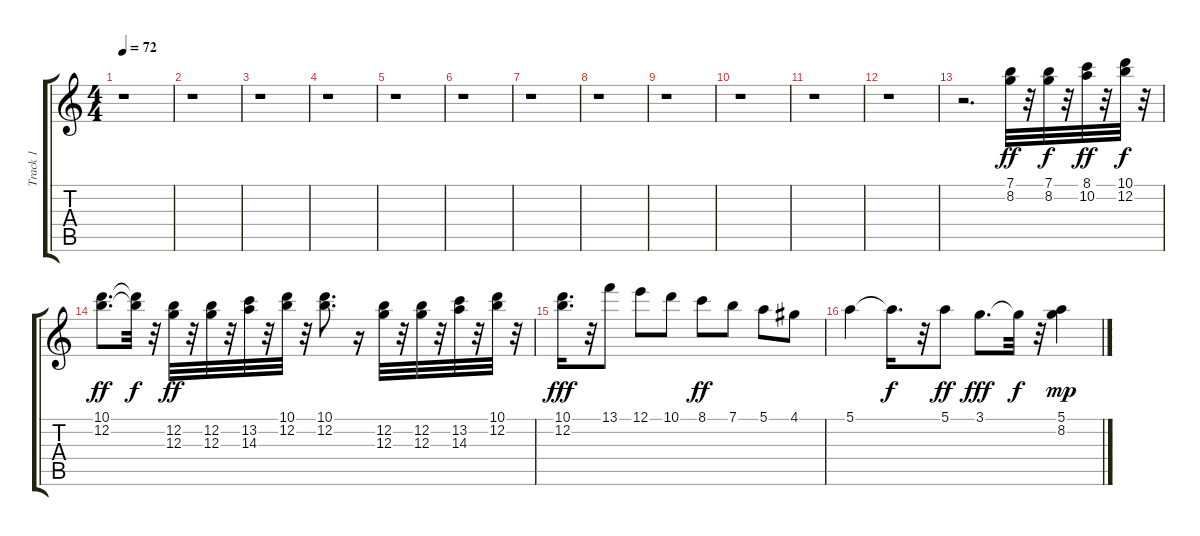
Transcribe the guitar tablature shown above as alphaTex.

\track ("Track 1" "Track 1") {instrument acousticguitarnylon}
\staff {score tabs}
\tuning (E4 B3 G3 D3 A2 E2) {hide}
\ts (4 4)
\tempo 72
\clef g2
\ks c
r.1{dy f} |
r.1 |
r.1 |
r.1 |
r.1 |
r.1 |
r.1 |
r.1 |
r.1 |
r.1 |
r.1 |
r.1 |
r.2{d} (7.1 8.2).32{dy ff} r.32 (7.1 8.2).32{dy f} r.32 (8.1 10.2).32{dy ff} r.32 (10.1 12.2).32{dy f} r.32 |
(10.1 12.2).8{d dy ff} (10.1{t} 12.2{t}).32{dy f} r.32 (12.2 12.3).32{dy ff} r.32 (12.2 12.3).32 r.32 (13.2 14.3).32 r.32 (10.1 12.2).32 r.32 (10.1 12.2).8{d} r.16 (12.2 12.3).32 r.32 (12.2 12.3).32 r.32 (13.2 14.3).32 r.32 (10.1 12.2).32 r.32 |
(10.1 12.2).16{d dy fff} r.32 13.1.8 12.1.8 10.1.8 8.1.8{dy ff} 7.1.8 5.1.8 4.1.8 |
5.1.4 5.1{t}.16{d dy f} r.32 5.1.8{dy ff} 3.1.8{d dy fff} 3.1{t}.32{dy f} r.32 (5.1 8.2).4{dy mp}
